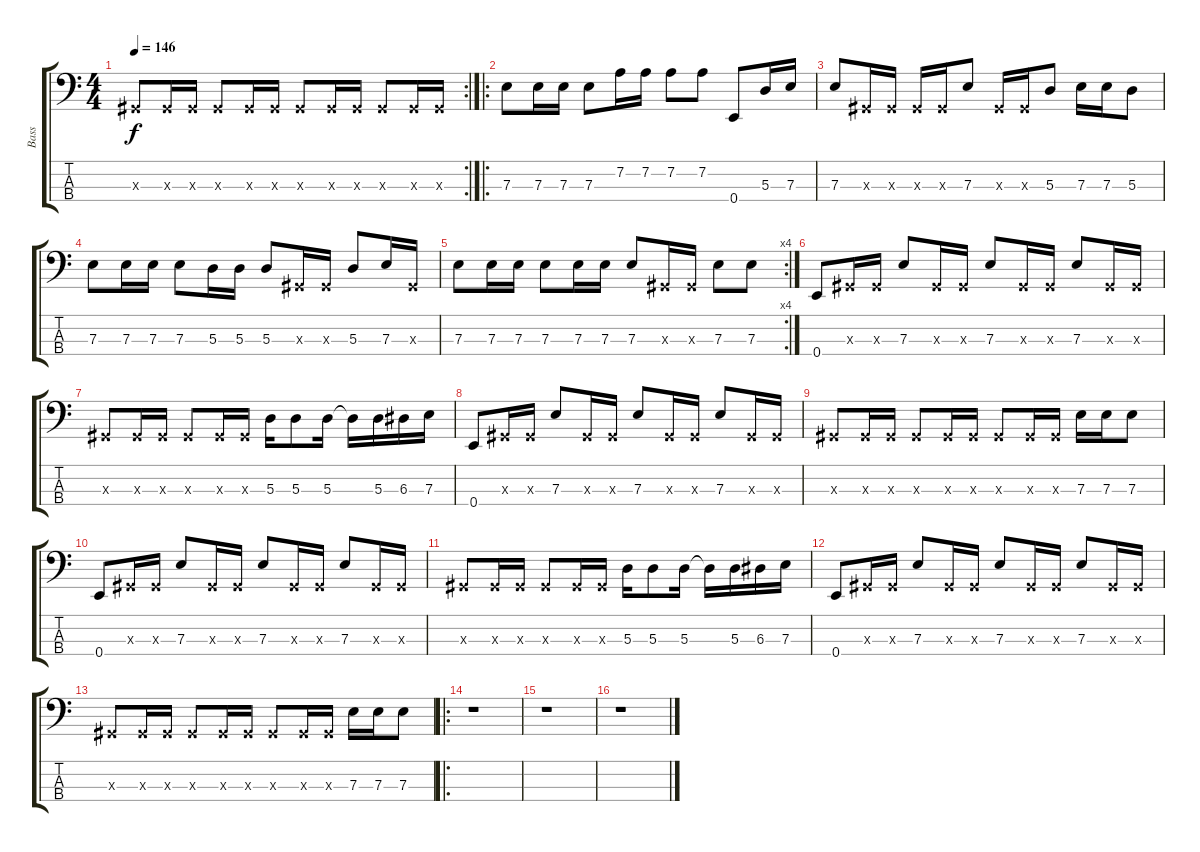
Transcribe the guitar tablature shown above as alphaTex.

\track ("Bass" "Bass") {instrument electricbassfinger}
\staff {score tabs}
\tuning (G2 D2 A1 E1) {hide}
\rc 2
\ts (4 4)
\tempo 146
\clef f4
\ks c
-1.3{x}.8{dy f} -1.3{x}.16 -1.3{x}.16 -1.3{x}.8 -1.3{x}.16 -1.3{x}.16 -1.3{x}.8 -1.3{x}.16 -1.3{x}.16 -1.3{x}.8 -1.3{x}.16 -1.3{x}.16 |
\ro
7.3.8 7.3.16 7.3.16 7.3.8 7.2.16 7.2.16 7.2.8 7.2.8 0.4.8 5.3.16 7.3.16 |
7.3.8 -1.3{x}.16 -1.3{x}.16 -1.3{x}.16 -1.3{x}.16 7.3.8 -1.3{x}.16 -1.3{x}.16 5.3.8 7.3.16 7.3.16 5.3.8 |
7.3.8 7.3.16 7.3.16 7.3.8 5.3.16 5.3.16 5.3.8 -1.3{x}.16 -1.3{x}.16 5.3.8 7.3.16 -1.3{x}.16 |
\rc 4
7.3.8 7.3.16 7.3.16 7.3.8 7.3.16 7.3.16 7.3.8 -1.3{x}.16 -1.3{x}.16 7.3.8 7.3.8 |
0.4.8 -1.3{x}.16 -1.3{x}.16 7.3.8 -1.3{x}.16 -1.3{x}.16 7.3.8 -1.3{x}.16 -1.3{x}.16 7.3.8 -1.3{x}.16 -1.3{x}.16 |
-1.3{x}.8 -1.3{x}.16 -1.3{x}.16 -1.3{x}.8 -1.3{x}.16 -1.3{x}.16 5.3.16 5.3.8 5.3.16 5.3{t}.16 5.3.16 6.3.16 7.3.16 |
0.4.8 -1.3{x}.16 -1.3{x}.16 7.3.8 -1.3{x}.16 -1.3{x}.16 7.3.8 -1.3{x}.16 -1.3{x}.16 7.3.8 -1.3{x}.16 -1.3{x}.16 |
-1.3{x}.8 -1.3{x}.16 -1.3{x}.16 -1.3{x}.8 -1.3{x}.16 -1.3{x}.16 -1.3{x}.8 -1.3{x}.16 -1.3{x}.16 7.3.16 7.3.16 7.3.8 |
0.4.8 -1.3{x}.16 -1.3{x}.16 7.3.8 -1.3{x}.16 -1.3{x}.16 7.3.8 -1.3{x}.16 -1.3{x}.16 7.3.8 -1.3{x}.16 -1.3{x}.16 |
-1.3{x}.8 -1.3{x}.16 -1.3{x}.16 -1.3{x}.8 -1.3{x}.16 -1.3{x}.16 5.3.16 5.3.8 5.3.16 5.3{t}.16 5.3.16 6.3.16 7.3.16 |
0.4.8 -1.3{x}.16 -1.3{x}.16 7.3.8 -1.3{x}.16 -1.3{x}.16 7.3.8 -1.3{x}.16 -1.3{x}.16 7.3.8 -1.3{x}.16 -1.3{x}.16 |
-1.3{x}.8 -1.3{x}.16 -1.3{x}.16 -1.3{x}.8 -1.3{x}.16 -1.3{x}.16 -1.3{x}.8 -1.3{x}.16 -1.3{x}.16 7.3.16 7.3.16 7.3.8 |
\ro
r.1 |
r.1 |
r.1
